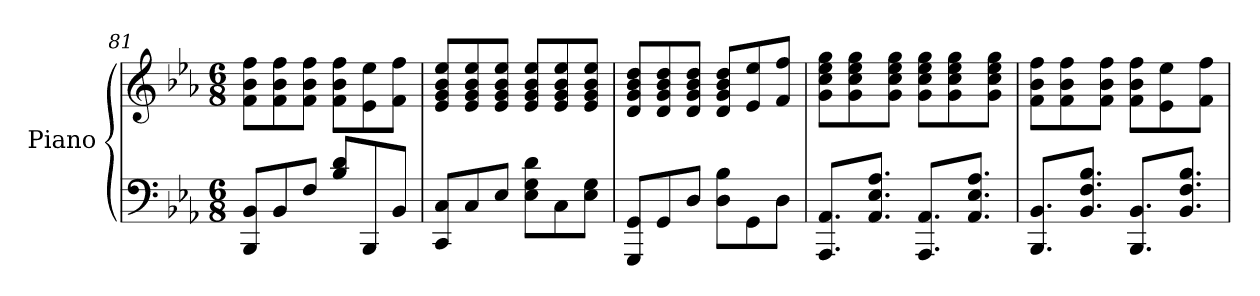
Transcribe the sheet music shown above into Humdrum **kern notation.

**kern	**kern
*part1	*part1
*staff2	*staff1
*I"Piano	*
*I'Pno.	*
*clefF4	*clefG2
*k[b-e-a-]	*k[b-e-a-]
*M6/8	*M6/8
=81	=81
8BBB-/ 8BB-/L	8f\ 8b-\ 8ff\L
8BB-/	8f\ 8b-\ 8ff\
8F/J	8f\ 8b-\ 8ff\J
8B-/ 8d/L	8f\ 8b-\ 8ff\L
8BBB-/	8e-\ 8ee-\
8BB-/J	8f\ 8ff\J
=82	=82
8CC/ 8C/L	8e-/ 8g/ 8b-/ 8ee-/L
8C/	8e-/ 8g/ 8b-/ 8ee-/
8E-/J	8e-/ 8g/ 8b-/ 8ee-/J
8E-\ 8G\ 8d\L	8e-/ 8g/ 8b-/ 8ee-/L
8C\	8e-/ 8g/ 8b-/ 8ee-/
8E-\ 8G\J	8e-/ 8g/ 8b-/ 8ee-/J
=83	=83
8GGG/ 8GG/L	8d/ 8g/ 8b-/ 8dd/L
8GG/	8d/ 8g/ 8b-/ 8dd/
8D/J	8d/ 8g/ 8b-/ 8dd/J
8D\ 8B-\L	8d/ 8g/ 8b-/ 8dd/L
8GG\	8e-/ 8ee-/
8D\J	8f/ 8ff/J
=84	=84
8.AAA-/ 8.AA-/L	8g\ 8cc\ 8ee-\ 8gg\L
.	8g\ 8cc\ 8ee-\ 8gg\
8.AA-/ 8.E-/ 8.A-/J	.
.	8g\ 8cc\ 8ee-\ 8gg\J
8.AAA-/ 8.AA-/L	8g\ 8cc\ 8ee-\ 8gg\L
.	8g\ 8cc\ 8ee-\ 8gg\
8.AA-/ 8.E-/ 8.A-/J	.
.	8g\ 8cc\ 8ee-\ 8gg\J
!!LO:PB:g=z
=85	=85
8.BBB-/ 8.BB-/L	8f\ 8b-\ 8ff\L
.	8f\ 8b-\ 8ff\
8.BB-/ 8.F/ 8.B-/J	.
.	8f\ 8b-\ 8ff\J
8.BBB-/ 8.BB-/L	8f\ 8b-\ 8ff\L
.	8e-\ 8ee-\
8.BB-/ 8.F/ 8.B-/J	.
.	8f\ 8ff\J
=	=
*-	*-
